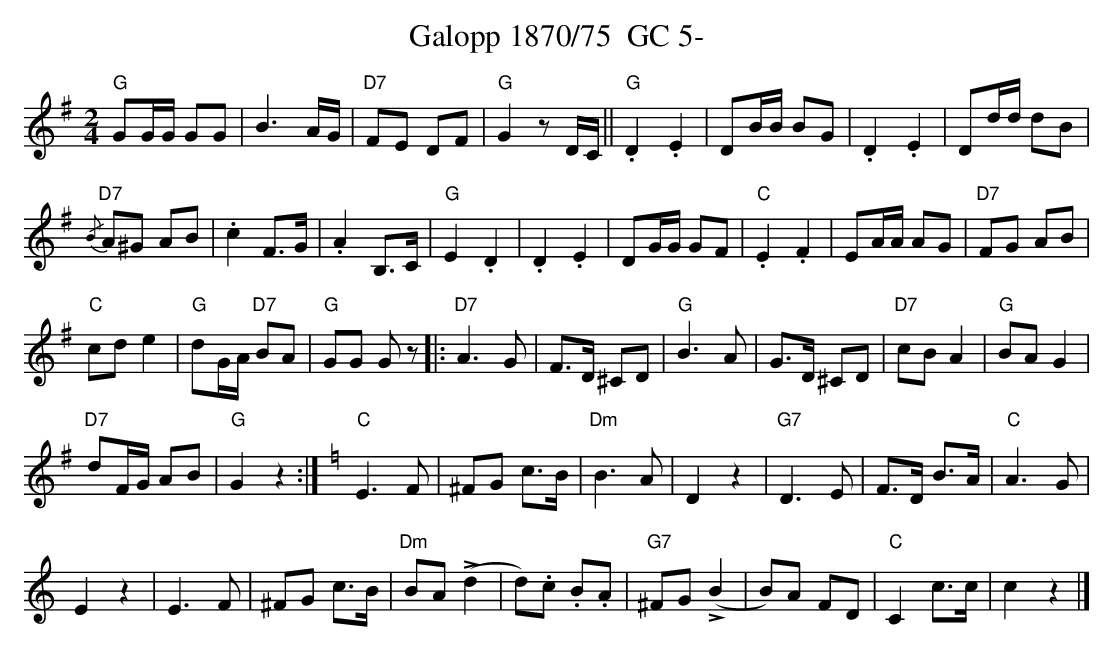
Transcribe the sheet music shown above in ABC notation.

X:1
T: Galopp 1870/75  GC 5-
M:2/4
L:1/16
K:G %%MIDI gchordon
"G"G2GG G2G2 | B6AG | "D7"F2E2 D2F2 | "G"G4z2DC || "G".D4.E4 | D2BB B2G2 | .D4.E4 | D2dd d2B2 |
{/B}"D7"A2^G2 A2B2 | .c4 F3G | .A4 B,3C | "G"E4.D4 | .D4 .E4 | D2GG G2F2 | "C".E4.F4 | E2AA A2G2 | "D7"F2G2 A2B2 |
"C"c2d2e4 | "G"d2GA "D7"B2A2 | "G"G2G2 G2z2 |: [L:1/8] "D7"A3G | F>D ^CD | "G"B3A | G>D ^CD | "D7"cBA2 | "G"BAG2 |
"D7"dF/2G/2 AB | "G"G2z2 :| [K:C] "C"E3F | ^FG c>B | "Dm"B3A | D2z2 | "G7"D3E | F>D B>A | "C"A3G |
E2z2 | E3F | ^FG c>B | "Dm"BA (!>!d2 | d).c .B.A | "G7"^FG (!>!B2 | B)A FD | "C"C2 c>c | c2z2 |]
